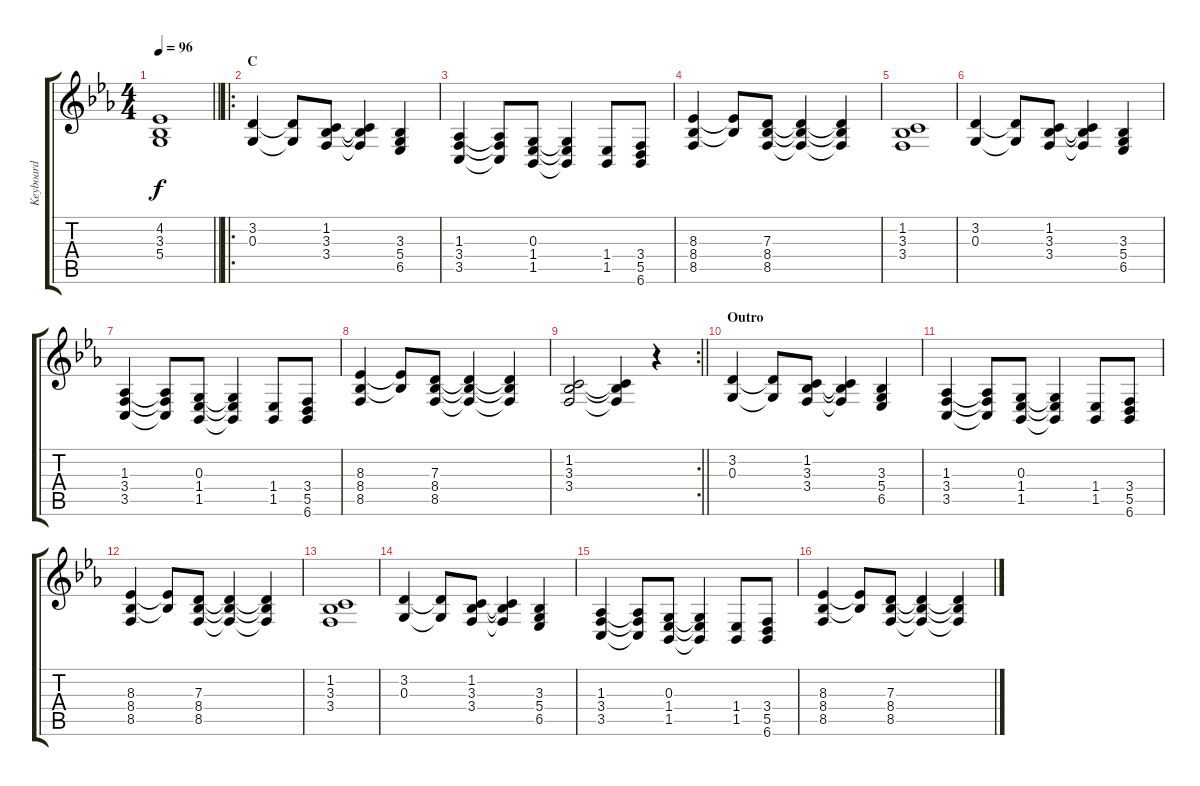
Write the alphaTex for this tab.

\track ("Keyboard" "Keyboard") {instrument pad2warm}
\staff {score tabs}
\tuning (E4 B3 G3 D3 A2 E2) {hide}
\ts (4 4)
\tempo 96
\clef g2
\barLineRight lightlight
\ks cminor
(4.2{t} 3.3{t} 5.4{t}).1{dy f} |
\ro
\section ("" "C")
(3.2 0.3).4 (3.2{t} 0.3{t}).8 (1.2 3.3 3.4).8 (1.2{t} 3.3{t} 3.4{t}).4 (3.3 5.4 6.5).4 |
(1.3 3.4 3.5).4 (1.3{t} 3.4{t} 3.5{t}).8 (0.3 1.4 1.5).8 (0.3{t} 1.4{t} 1.5{t}).4 (1.4 1.5).8 (3.4 5.5 6.6).8 |
(8.3 8.4 8.5).4 (8.3{t} 8.4{t}).8 (7.3 8.4 8.5).8 (7.3{t} 8.4{t} 8.5{t}).4 (7.3{t} 8.4{t} 8.5{t}).4 |
(1.2 3.3 3.4).1 |
(3.2 0.3).4 (3.2{t} 0.3{t}).8 (1.2 3.3 3.4).8 (1.2{t} 3.3{t} 3.4{t}).4 (3.3 5.4 6.5).4 |
(1.3 3.4 3.5).4 (1.3{t} 3.4{t} 3.5{t}).8 (0.3 1.4 1.5).8 (0.3{t} 1.4{t} 1.5{t}).4 (1.4 1.5).8 (3.4 5.5 6.6).8 |
(8.3 8.4 8.5).4 (8.3{t} 8.4{t}).8 (7.3 8.4 8.5).8 (7.3{t} 8.4{t} 8.5{t}).4 (7.3{t} 8.4{t} 8.5{t}).4 |
\rc 2
\barLineRight lightlight
(1.2 3.3 3.4).2 (1.2{t} 3.3{t} 3.4{t}).4 r.4 |
\section ("" "Outro")
(3.2 0.3).4 (3.2{t} 0.3{t}).8 (1.2 3.3 3.4).8 (1.2{t} 3.3{t} 3.4{t}).4 (3.3 5.4 6.5).4 |
(1.3 3.4 3.5).4 (1.3{t} 3.4{t} 3.5{t}).8 (0.3 1.4 1.5).8 (0.3{t} 1.4{t} 1.5{t}).4 (1.4 1.5).8 (3.4 5.5 6.6).8 |
(8.3 8.4 8.5).4 (8.3{t} 8.4{t}).8 (7.3 8.4 8.5).8 (7.3{t} 8.4{t} 8.5{t}).4 (7.3{t} 8.4{t} 8.5{t}).4 |
(1.2 3.3 3.4).1 |
(3.2 0.3).4 (3.2{t} 0.3{t}).8 (1.2 3.3 3.4).8 (1.2{t} 3.3{t} 3.4{t}).4 (3.3 5.4 6.5).4 |
(1.3 3.4 3.5).4 (1.3{t} 3.4{t} 3.5{t}).8 (0.3 1.4 1.5).8 (0.3{t} 1.4{t} 1.5{t}).4 (1.4 1.5).8 (3.4 5.5 6.6).8 |
(8.3 8.4 8.5).4 (8.3{t} 8.4{t}).8 (7.3 8.4 8.5).8 (7.3{t} 8.4{t} 8.5{t}).4 (7.3{t} 8.4{t} 8.5{t}).4
